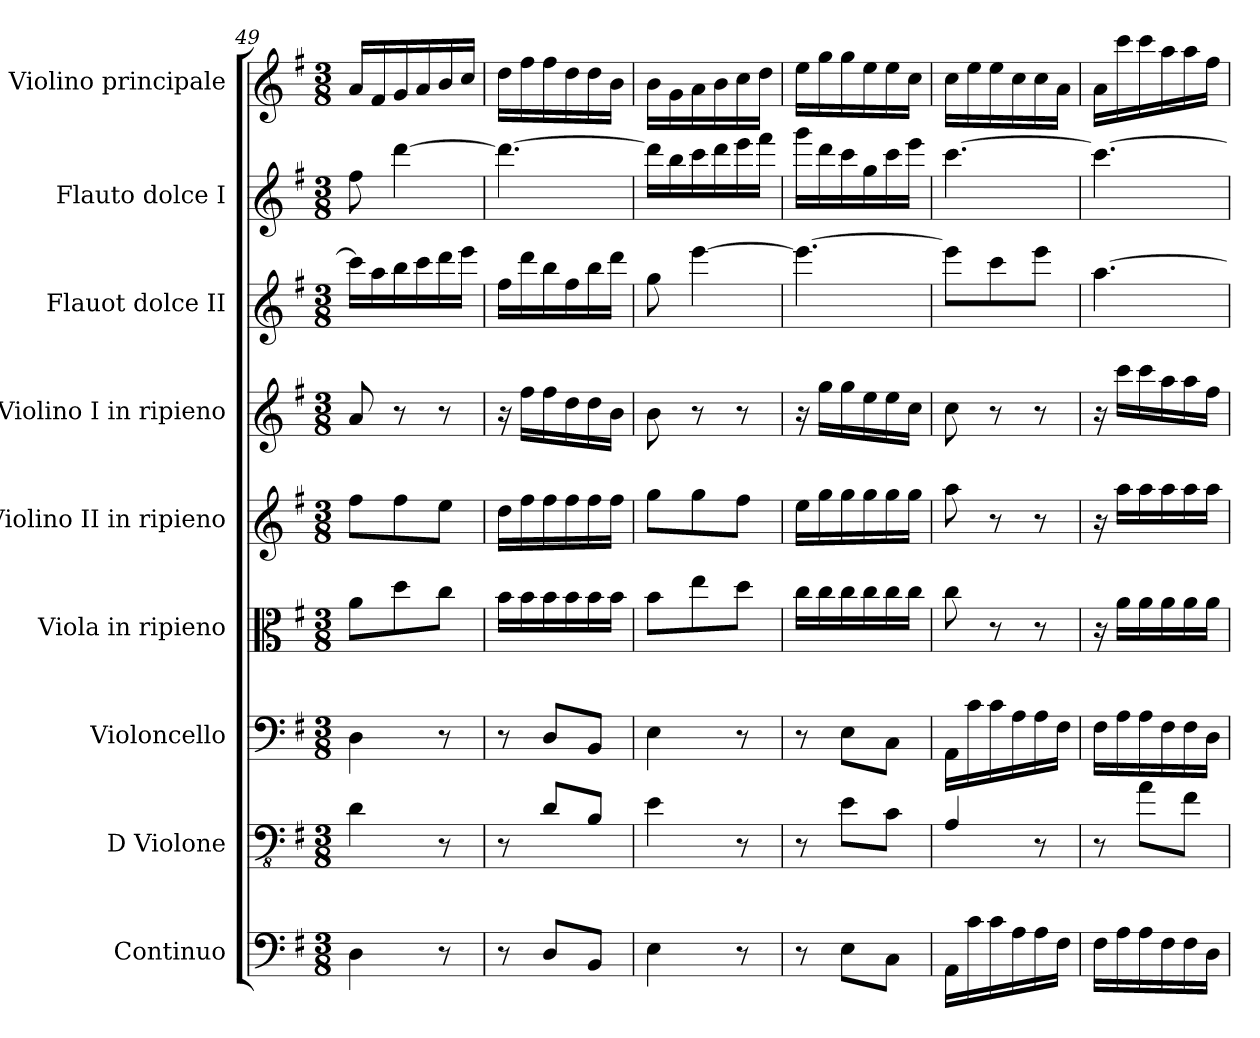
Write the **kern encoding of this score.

**kern	**kern	**kern	**kern	**kern	**kern	**kern	**kern	**kern
*part9	*part8	*part7	*part6	*part5	*part4	*part3	*part2	*part1
*staff9	*staff8	*staff7	*staff6	*staff5	*staff4	*staff3	*staff2	*staff1
*I"Continuo	*I"D Violone	*I"Violoncello	*I"Viola in ripieno	*I"Violino II in ripieno	*I"Violino I in ripieno	*I"Flauot dolce II	*I"Flauto dolce I	*I"Violino principale
*I'Cont.	*I'D Vne.	*I'Vc.	*I'Vla.	*I'Vln. II	*I'Vln. I	*I'Fl. II	*I'Fl. I	*I'Vln. p.
*clefF4	*clefFv4	*clefF4	*clefC3	*clefG2	*clefG2	*clefG2	*clefG2	*clefG2
*	*ITrd7c12	*	*	*	*	*	*	*
*k[f#]	*k[f#]	*k[f#]	*k[f#]	*k[f#]	*k[f#]	*k[f#]	*k[f#]	*k[f#]
*M3/8	*M3/8	*M3/8	*M3/8	*M3/8	*M3/8	*M3/8	*M3/8	*M3/8
=49	=49	=49	=49	=49	=49	=49	=49	=49
4D\	4DD\	4D\	8a\L	8ff#\L	8a/	16ccc\LL]	8ff#\	16a/LL
.	.	.	.	.	.	16aa\	.	16f#/
.	.	.	8dd\	8ff#\	8r	16bb\	[4ddd\	16g/
.	.	.	.	.	.	16ccc\	.	16a/
8r	8r	8r	8cc\J	8ee\J	8r	16ddd\	.	16b/
.	.	.	.	.	.	16eee\JJ	.	16cc/JJ
=50	=50	=50	=50	=50	=50	=50	=50	=50
8r	8r	8r	16b\LL	16dd\LL	16r	16ff#\LL	4.ddd\_	16dd\LL
.	.	.	16b\	16ff#\	16ff#\LL	16ddd\	.	16ff#\
8D/L	8DD/L	8D/L	16b\	16ff#\	16ff#\	16bb\	.	16ff#\
.	.	.	16b\	16ff#\	16dd\	16ff#\	.	16dd\
8BB/J	8BBB/J	8BB/J	16b\	16ff#\	16dd\	16bb\	.	16dd\
.	.	.	16b\JJ	16ff#\JJ	16b\JJ	16ddd\JJ	.	16b\JJ
=51	=51	=51	=51	=51	=51	=51	=51	=51
4E\	4EE\	4E\	8b\L	8gg\L	8b\	8gg\	16ddd\LL]	16b\LL
.	.	.	.	.	.	.	16bb\	16g\
.	.	.	8ee\	8gg\	8r	[4eee\	16ccc\	16a\
.	.	.	.	.	.	.	16ddd\	16b\
8r	8r	8r	8dd\J	8ff#\J	8r	.	16eee\	16cc\
.	.	.	.	.	.	.	16fff#\JJ	16dd\JJ
=52	=52	=52	=52	=52	=52	=52	=52	=52
8r	8r	8r	16cc\LL	16ee\LL	16r	4.eee\_	16ggg\LL	16ee\LL
.	.	.	16cc\	16gg\	16gg\LL	.	16ddd\	16gg\
8E\L	8EE\L	8E\L	16cc\	16gg\	16gg\	.	16ccc\	16gg\
.	.	.	16cc\	16gg\	16ee\	.	16gg\	16ee\
8C\J	8CC\J	8C\J	16cc\	16gg\	16ee\	.	16ccc\	16ee\
.	.	.	16cc\JJ	16gg\JJ	16cc\JJ	.	16eee\JJ	16cc\JJ
!!LO:PB:g=z
=53	=53	=53	=53	=53	=53	=53	=53	=53
16AA\LL	4AAA/	16AA\LL	8cc\	8aa\	8cc\	8eee\L]	[4.ccc\	16cc\LL
16c\	.	16c\	.	.	.	.	.	16ee\
16c\	.	16c\	8r	8r	8r	8ccc\	.	16ee\
16A\	.	16A\	.	.	.	.	.	16cc\
16A\	8r	16A\	8r	8r	8r	8eee\J	.	16cc\
16F#\JJ	.	16F#\JJ	.	.	.	.	.	16a\JJ
=54	=54	=54	=54	=54	=54	=54	=54	=54
16F#\LL	8r	16F#\LL	16r	16r	16r	[4.aa\	4.ccc\_	16a\LL
16A\	.	16A\	16a\LL	16aa\LL	16ccc\LL	.	.	16ccc\
16A\	8AA\L	16A\	16a\	16aa\	16ccc\	.	.	16ccc\
16F#\	.	16F#\	16a\	16aa\	16aa\	.	.	16aa\
16F#\	8FF#\J	16F#\	16a\	16aa\	16aa\	.	.	16aa\
16D\JJ	.	16D\JJ	16a\JJ	16aa\JJ	16ff#\JJ	.	.	16ff#\JJ
=	=	=	=	=	=	=	=	=
*-	*-	*-	*-	*-	*-	*-	*-	*-
